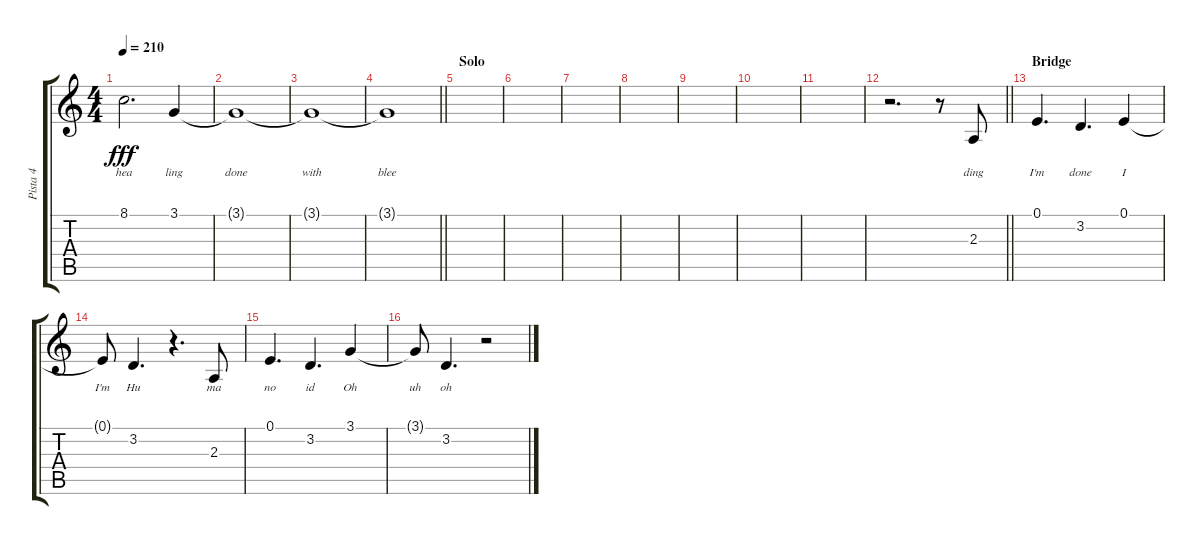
\track ("Pista 4" "Pista 4") {instrument lead2sawtooth}
\staff {score tabs}
\tuning (E4 B3 G3 D3 A2 E2) {hide}
\ts (4 4)
\tempo 210
\clef g2
\ks c
8.1.2{d lyrics (0 "hea") lyrics (1 "") lyrics (2 "") lyrics (3 "") lyrics (4 "") dy fff} 3.1.4{lyrics (0 "ling") lyrics (1 "") lyrics (2 "") lyrics (3 "") lyrics (4 "")} |
3.1{t}.1{lyrics (0 "done") lyrics (1 "") lyrics (2 "") lyrics (3 "") lyrics (4 "")} |
3.1{t}.1{lyrics (0 "with") lyrics (1 "") lyrics (2 "") lyrics (3 "") lyrics (4 "")} |
\barLineRight lightlight
3.1{t}.1{lyrics (0 "blee") lyrics (1 "") lyrics (2 "") lyrics (3 "") lyrics (4 "")} |
\section ("" "Solo")
|
|
|
|
|
|
|
\barLineRight lightlight
r.2{d} r.8 2.3.8{lyrics (0 "ding") lyrics (1 "") lyrics (2 "") lyrics (3 "") lyrics (4 "")} |
\section ("" "Bridge")
0.1.4{d lyrics (0 "I'm") lyrics (1 "") lyrics (2 "") lyrics (3 "") lyrics (4 "")} 3.2.4{d lyrics (0 "done") lyrics (1 "") lyrics (2 "") lyrics (3 "") lyrics (4 "")} 0.1.4{lyrics (0 "I") lyrics (1 "") lyrics (2 "") lyrics (3 "") lyrics (4 "")} |
0.1{t}.8{lyrics (0 "I'm") lyrics (1 "") lyrics (2 "") lyrics (3 "") lyrics (4 "")} 3.2.4{d lyrics (0 "Hu") lyrics (1 "") lyrics (2 "") lyrics (3 "") lyrics (4 "")} r.4{d} 2.3.8{lyrics (0 "ma") lyrics (1 "") lyrics (2 "") lyrics (3 "") lyrics (4 "")} |
0.1.4{d lyrics (0 "no") lyrics (1 "") lyrics (2 "") lyrics (3 "") lyrics (4 "")} 3.2.4{d lyrics (0 "id") lyrics (1 "") lyrics (2 "") lyrics (3 "") lyrics (4 "")} 3.1.4{lyrics (0 "Oh") lyrics (1 "") lyrics (2 "") lyrics (3 "") lyrics (4 "")} |
3.1{t}.8{lyrics (0 "uh") lyrics (1 "") lyrics (2 "") lyrics (3 "") lyrics (4 "")} 3.2.4{d lyrics (0 "oh") lyrics (1 "") lyrics (2 "") lyrics (3 "") lyrics (4 "")} r.2
